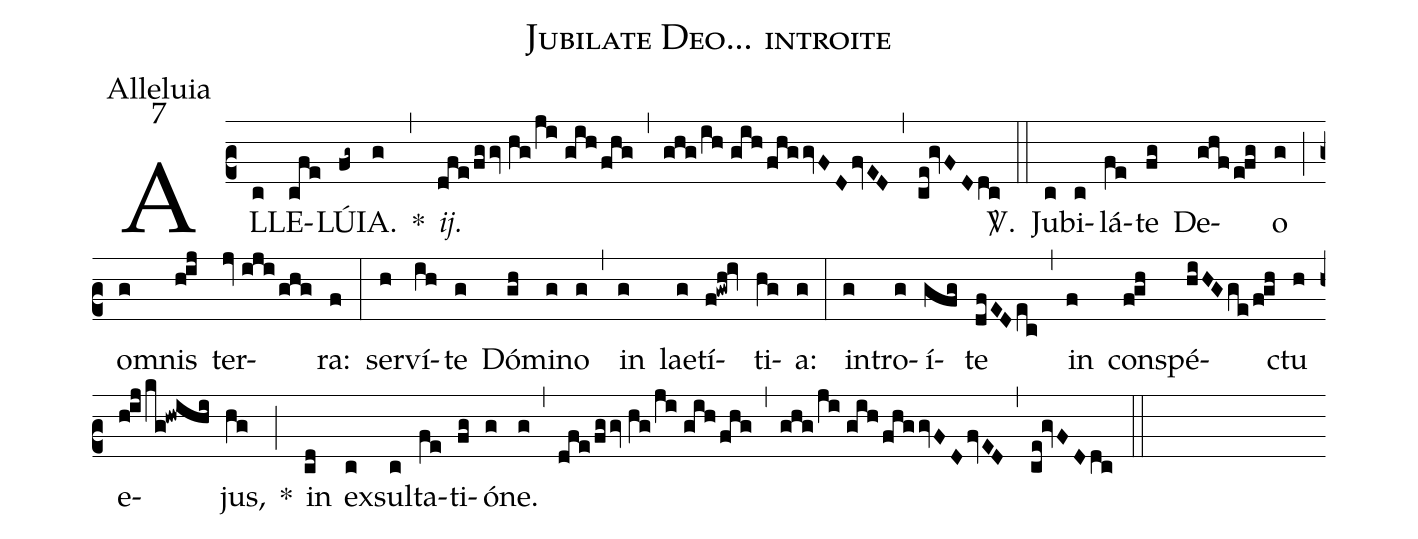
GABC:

name:Jubilate Deo... introite;
office-part:Alleluia;
mode:7;
%%
(c2) AL(c)LE(cfe)LÚ(fg~)IA.(g) *(,) <i>ij.</i>(dfe/fggv//hg/ji//gih/fhg) (,) (ghg/ih//gih/fhg/gvFD/fvED) (,) (ce!gvFDdc) <sp>V/</sp>.(::) Ju(c)bi(c)lá(fe)te(fg) De(ghf/e!fg)o(g) (;) o(g)mnis(h!ij) ter(jv//iji/ghg)ra:(f) (:) ser(h)ví(ih)te(g) Dó(gh)mi(g)no(g) (,) in(g) lae(g)tí(f!gwh!iv)ti(hg)a:(g) (:) in(g)tro(g)í(gfg)te(dfEDec) (,) in(f) con(f!gh)spé(hiHGge/f!gh)ctu(h) e(h!ij/kg!hwihi)jus,(hg) *(;) in(cd) ex(c)sul(c)ta(fe)ti(fg)ó(g)ne.(g) (,) (dfe/fggv//hg/ji//gih/fhg) (,) (ghg/ji//gih/fhggvFDfvED) (,) (ce!gvFDdc) (::)
